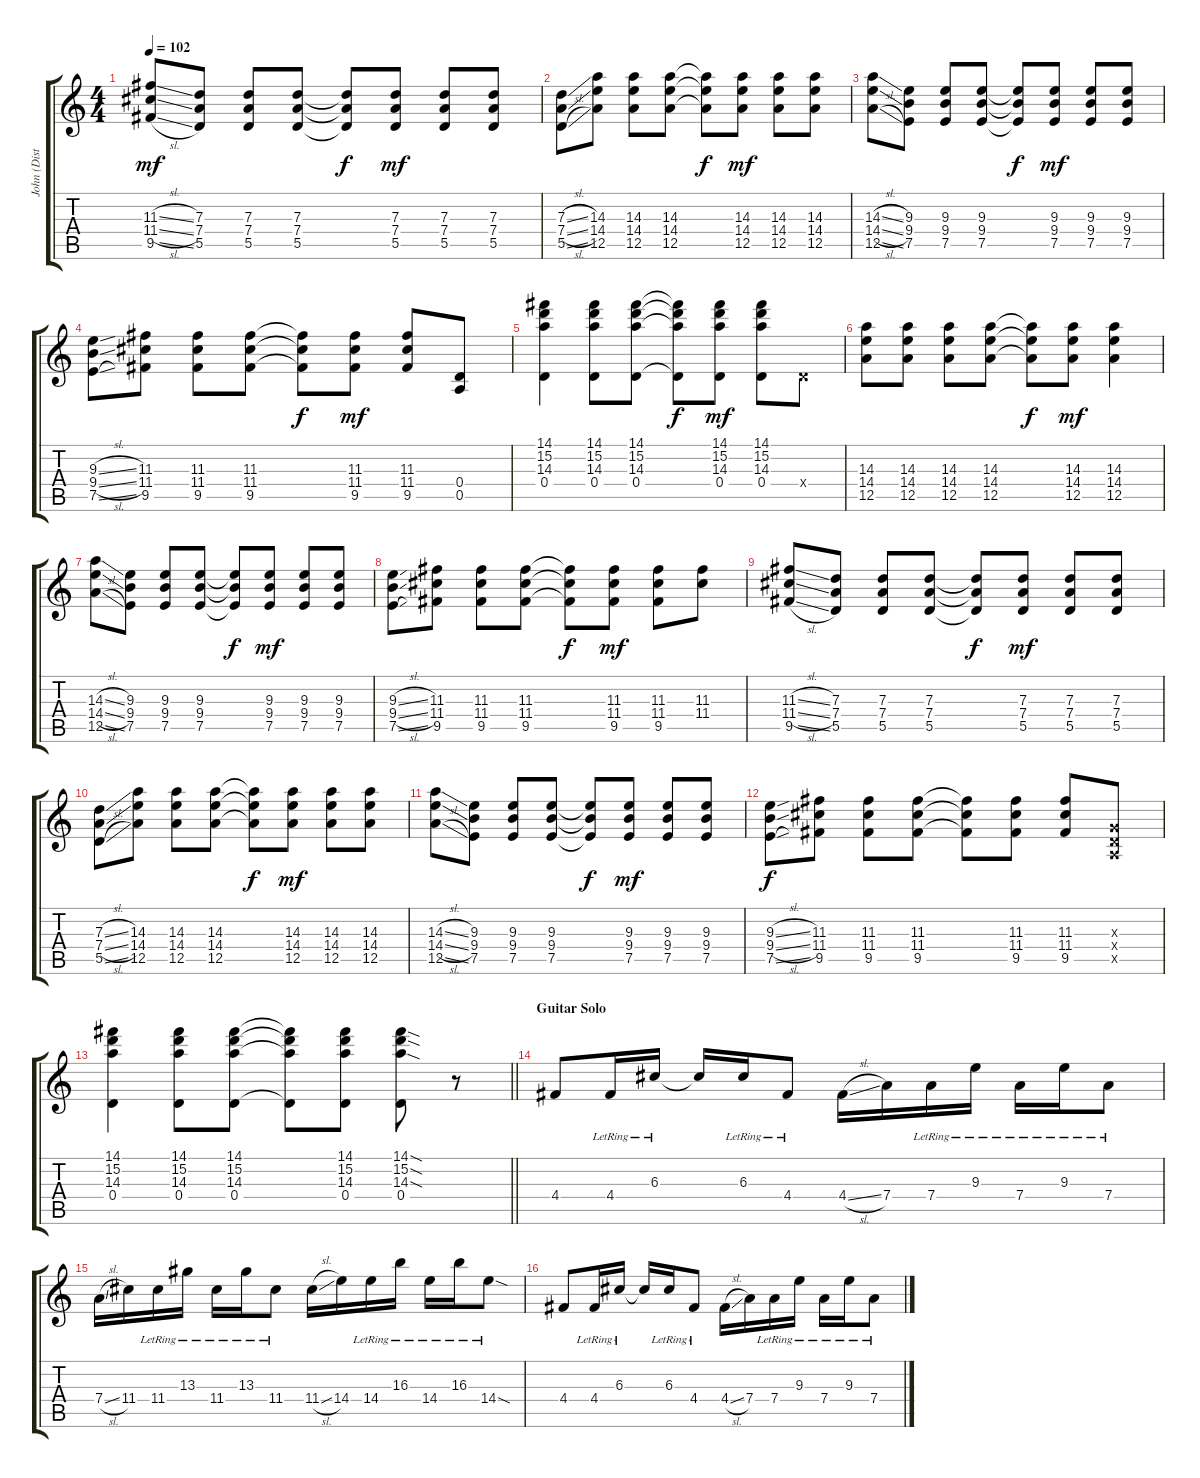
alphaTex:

\track ("John (Distortion)" "John (Dist") {instrument distortionguitar}
\staff {score tabs}
\tuning (E4 B3 G3 D3 A2 E2) {hide}
\ts (4 4)
\tempo 102
\clef g2
\ks c
(11.3{sl} 11.4{sl} 9.5{sl}).8{dy mf} (7.3 7.4 5.5).8 (7.3 7.4 5.5).8 (7.3 7.4 5.5).8 (7.3{t} 7.4{t} 5.5{t}).8{dy f} (7.3 7.4 5.5).8{dy mf} (7.3 7.4 5.5).8 (7.3 7.4 5.5).8 |
(7.3{sl} 7.4{sl} 5.5{sl}).8 (14.3 14.4 12.5).8 (14.3 14.4 12.5).8 (14.3 14.4 12.5).8 (14.3{t} 14.4{t} 12.5{t}).8{dy f} (14.3 14.4 12.5).8{dy mf} (14.3 14.4 12.5).8 (14.3 14.4 12.5).8 |
(14.3{sl} 14.4{sl} 12.5{sl}).8 (9.3 9.4 7.5).8 (9.3 9.4 7.5).8 (9.3 9.4 7.5).8 (9.3{t} 9.4{t} 7.5{t}).8{dy f} (9.3 9.4 7.5).8{dy mf} (9.3 9.4 7.5).8 (9.3 9.4 7.5).8 |
(9.3{sl} 9.4{sl} 7.5{sl}).8 (11.3 11.4 9.5).8 (11.3 11.4 9.5).8 (11.3 11.4 9.5).8 (11.3{t} 11.4{t} 9.5{t}).8{dy f} (11.3 11.4 9.5).8{dy mf} (11.3 11.4 9.5).8 (0.4 0.5).8 |
(14.1 15.2 14.3 0.4).4 (14.1 15.2 14.3 0.4).8 (14.1 15.2 14.3 0.4).8 (14.1{t} 15.2{t} 14.3{t} 0.4{t}).8{dy f} (14.1 15.2 14.3 0.4).8{dy mf} (14.1 15.2 14.3 0.4).8 0.4{x}.8 |
(14.3 14.4 12.5).8 (14.3 14.4 12.5).8 (14.3 14.4 12.5).8 (14.3 14.4 12.5).8 (14.3{t} 14.4{t} 12.5{t}).8{dy f} (14.3 14.4 12.5).8{dy mf} (14.3 14.4 12.5).4 |
(14.3{sl} 14.4{sl} 12.5{sl}).8 (9.3 9.4 7.5).8 (9.3 9.4 7.5).8 (9.3 9.4 7.5).8 (9.3{t} 9.4{t} 7.5{t}).8{dy f} (9.3 9.4 7.5).8{dy mf} (9.3 9.4 7.5).8 (9.3 9.4 7.5).8 |
(9.3{sl} 9.4{sl} 7.5{sl}).8 (11.3 11.4 9.5).8 (11.3 11.4 9.5).8 (11.3 11.4 9.5).8 (11.3{t} 11.4{t} 9.5{t}).8{dy f} (11.3 11.4 9.5).8{dy mf} (11.3 11.4 9.5).8 (11.3 11.4).8 |
(11.3{sl} 11.4{sl} 9.5{sl}).8 (7.3 7.4 5.5).8 (7.3 7.4 5.5).8 (7.3 7.4 5.5).8 (7.3{t} 7.4{t} 5.5{t}).8{dy f} (7.3 7.4 5.5).8{dy mf} (7.3 7.4 5.5).8 (7.3 7.4 5.5).8 |
(7.3{sl} 7.4{sl} 5.5{sl}).8 (14.3 14.4 12.5).8 (14.3 14.4 12.5).8 (14.3 14.4 12.5).8 (14.3{t} 14.4{t} 12.5{t}).8{dy f} (14.3 14.4 12.5).8{dy mf} (14.3 14.4 12.5).8 (14.3 14.4 12.5).8 |
(14.3{sl} 14.4{sl} 12.5{sl}).8 (9.3 9.4 7.5).8 (9.3 9.4 7.5).8 (9.3 9.4 7.5).8 (9.3{t} 9.4{t} 7.5{t}).8{dy f} (9.3 9.4 7.5).8{dy mf} (9.3 9.4 7.5).8 (9.3 9.4 7.5).8 |
(9.3{sl} 9.4{sl} 7.5{sl}).8{dy f} (11.3 11.4 9.5).8 (11.3 11.4 9.5).8 (11.3 11.4 9.5).8 (11.3{t} 11.4{t} 9.5{t}).8 (11.3 11.4 9.5).8 (11.3 11.4 9.5).8 (0.3{x} 0.4{x} 0.5{x}).8 |
\barLineRight lightlight
(14.1 15.2 14.3 0.4).4 (14.1 15.2 14.3 0.4).8 (14.1 15.2 14.3 0.4).8 (14.1{t} 15.2{t} 14.3{t} 0.4{t}).8 (14.1 15.2 14.3 0.4).8 (14.1{sod} 15.2{sod} 14.3{sod} 0.4).8 r.8 |
\section ("" "Guitar Solo")
4.4.8 4.4{lr}.16 6.3{lr}.16 6.3{t}.16 6.3{lr}.16 4.4{lr}.8 4.4{sl}.16 7.4.16 7.4{lr}.16 9.3{lr}.16 7.4{lr}.16 9.3{lr}.16 7.4{lr}.8 |
7.4{sl}.16 11.4.16 11.4{lr}.16 13.3{lr}.16 11.4{lr}.16 13.3{lr}.16 11.4{lr}.8 11.4{sl}.16 14.4.16 14.4{lr}.16 16.3{lr}.16 14.4{lr}.16 16.3{lr}.16 14.4{sod lr}.8 |
4.4.8 4.4{lr}.16 6.3{lr}.16 6.3{t}.16 6.3{lr}.16 4.4{lr}.8 4.4{sl}.16 7.4.16 7.4{lr}.16 9.3{lr}.16 7.4{lr}.16 9.3{lr}.16 7.4{lr}.8
